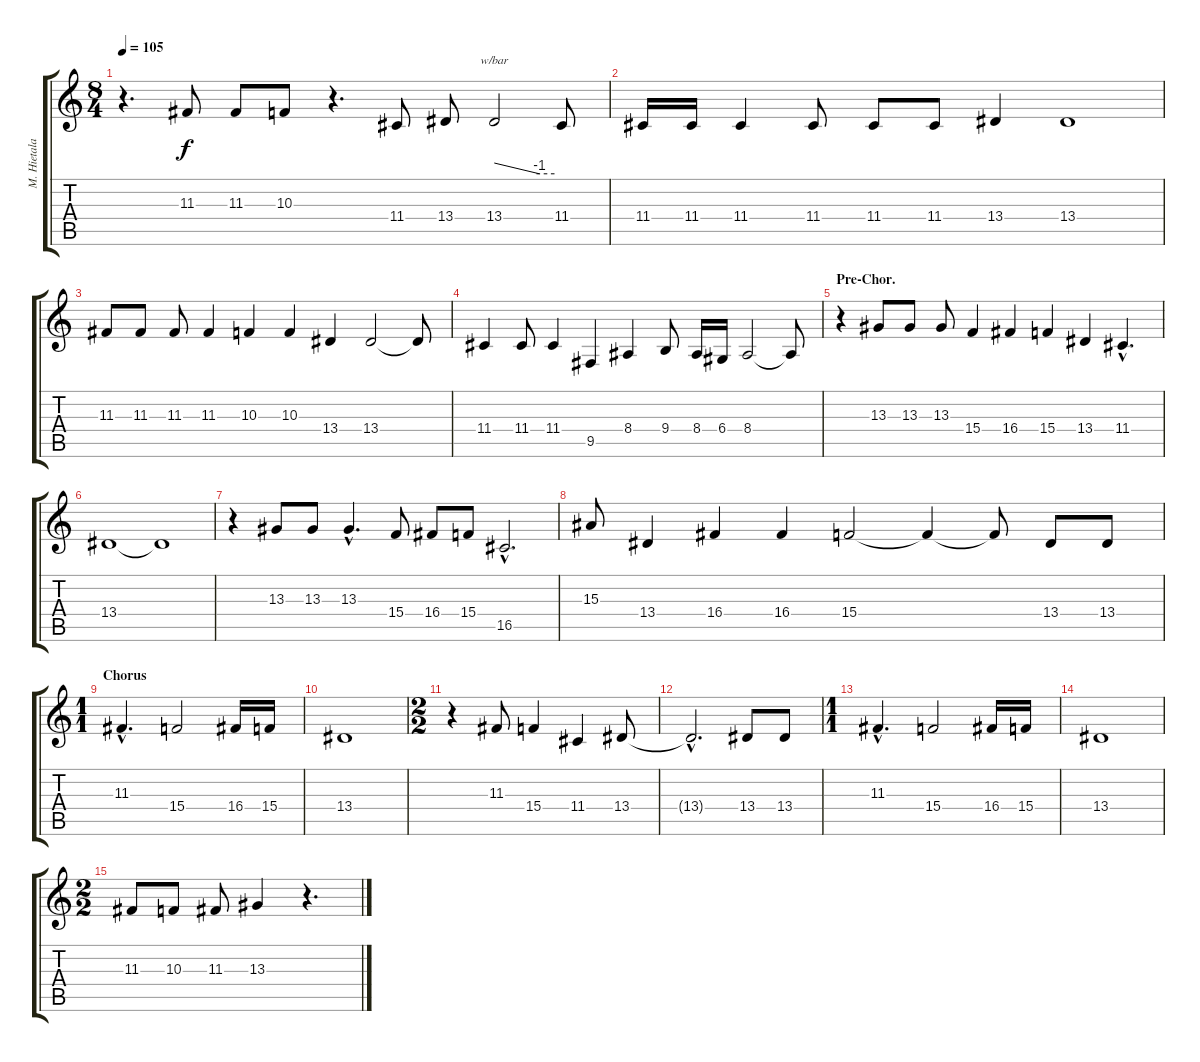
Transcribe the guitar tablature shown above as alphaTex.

\track ("M. Hietala - Vox" "M. Hietala") {instrument lead2sawtooth}
\staff {score tabs}
\tuning (E4 B3 G3 D3 A2 E2) {hide}
\ts (8 4)
\tempo 105
\clef g2
\ks c
r.4{d dy f} 11.3.8 11.3.8 10.3.8 r.4{d} 11.4.8 13.4.8 13.4.2{tbe (custom default 0 0 45 -4 60 -4)} 11.4.8 |
11.4.16 11.4.16 11.4.4 11.4.8 11.4.8 11.4.8 13.4.4 13.4.1 |
11.3.8 11.3.8 11.3.8 11.3.4 10.3.4 10.3.4 13.4.4 13.4.2 13.4{t}.8 |
11.4.4 11.4.8 11.4.4 9.5.4 8.4.4 9.4.8 8.4.16 6.4.16 8.4.2 8.4{t}.8 |
\section ("" "Pre-Chor.")
r.4 13.3.8 13.3.8 13.3.8 15.4.4 16.4.4 15.4.4 13.4.4 11.4{hac}.4{d} |
13.4.1 13.4{t}.1 |
\section ("" "")
r.4 13.3.8 13.3.8 13.3{hac}.4{d} 15.4.8 16.4.8 15.4.8 16.5{hac}.2{d} |
15.3.8 13.4.4 16.4.4 16.4.4 15.4.2 15.4{t}.4 15.4{t}.8 13.4.8 13.4.8 |
\ts (1 1)
\section ("" "Chorus")
11.3{hac}.4{d} 15.4.2 16.4.16 15.4.16 |
13.4.1 |
\ts (2 2)
r.4 11.3.8 15.4.4 11.4.4 13.4.8 |
13.4{hac t}.2{d} 13.4.8 13.4.8 |
\ts (1 1)
11.3{hac}.4{d} 15.4.2 16.4.16 15.4.16 |
13.4.1 |
\ts (2 2)
11.3.8 10.3.8 11.3.8 13.3.4 r.4{d}
